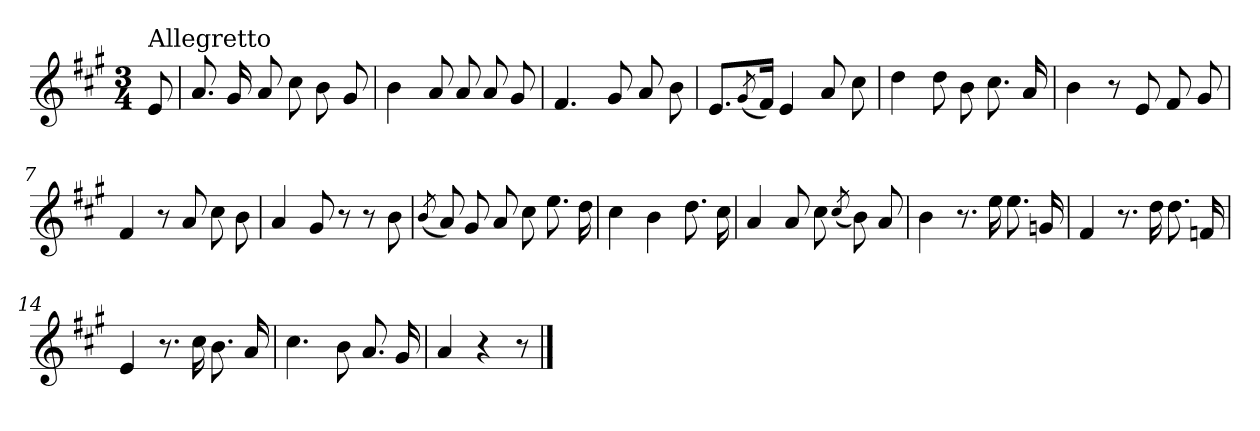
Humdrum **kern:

**kern
*part1
*staff1
*clefG2
*k[f#c#g#]
*A:
*M3/4
=
!LO:TX:a:t=Allegretto
8e/
=1
8.a/
16g#/
8a/
8cc#\
8b\
8g#/
=2
4b\
8a/
8a/
8a/
8g#/
=3
4.f#/
8g#/
8a/
8b\
=4
8.e/L
(<8qg#/
16f#/Jk)
4e/
8a/
8cc#\
=5
4dd\
8dd\
8b\
8.cc#\
16a/
!!LO:LB:g=z
=6
4b\
8r
8e/
8f#/
8g#/
=7
4f#/
8r
8a/
8cc#\
8b\
=8
4a/
8g#/
8r
8r
8b\
=9
(<8qb/
8a/)
8g#/
8a/
8cc#\
8.ee\
16dd\
=10
4cc#\
4b\
8.dd\
16cc#\
=11
4a/
8a/
8cc#\
(<8qcc#/
8b\)
8a/
!!LO:LB:g=z
=12
4b\
8.r
16ee\
8.ee\
16gn/
=13
4f#/
8.r
16dd\
8.dd\
16fn/
=14
4e/
8.r
16cc#\
8.b\
16a/
=15
4.cc#\
8b\
8.a/
16g#/
=16
4a/
4r
8r
==
*-
